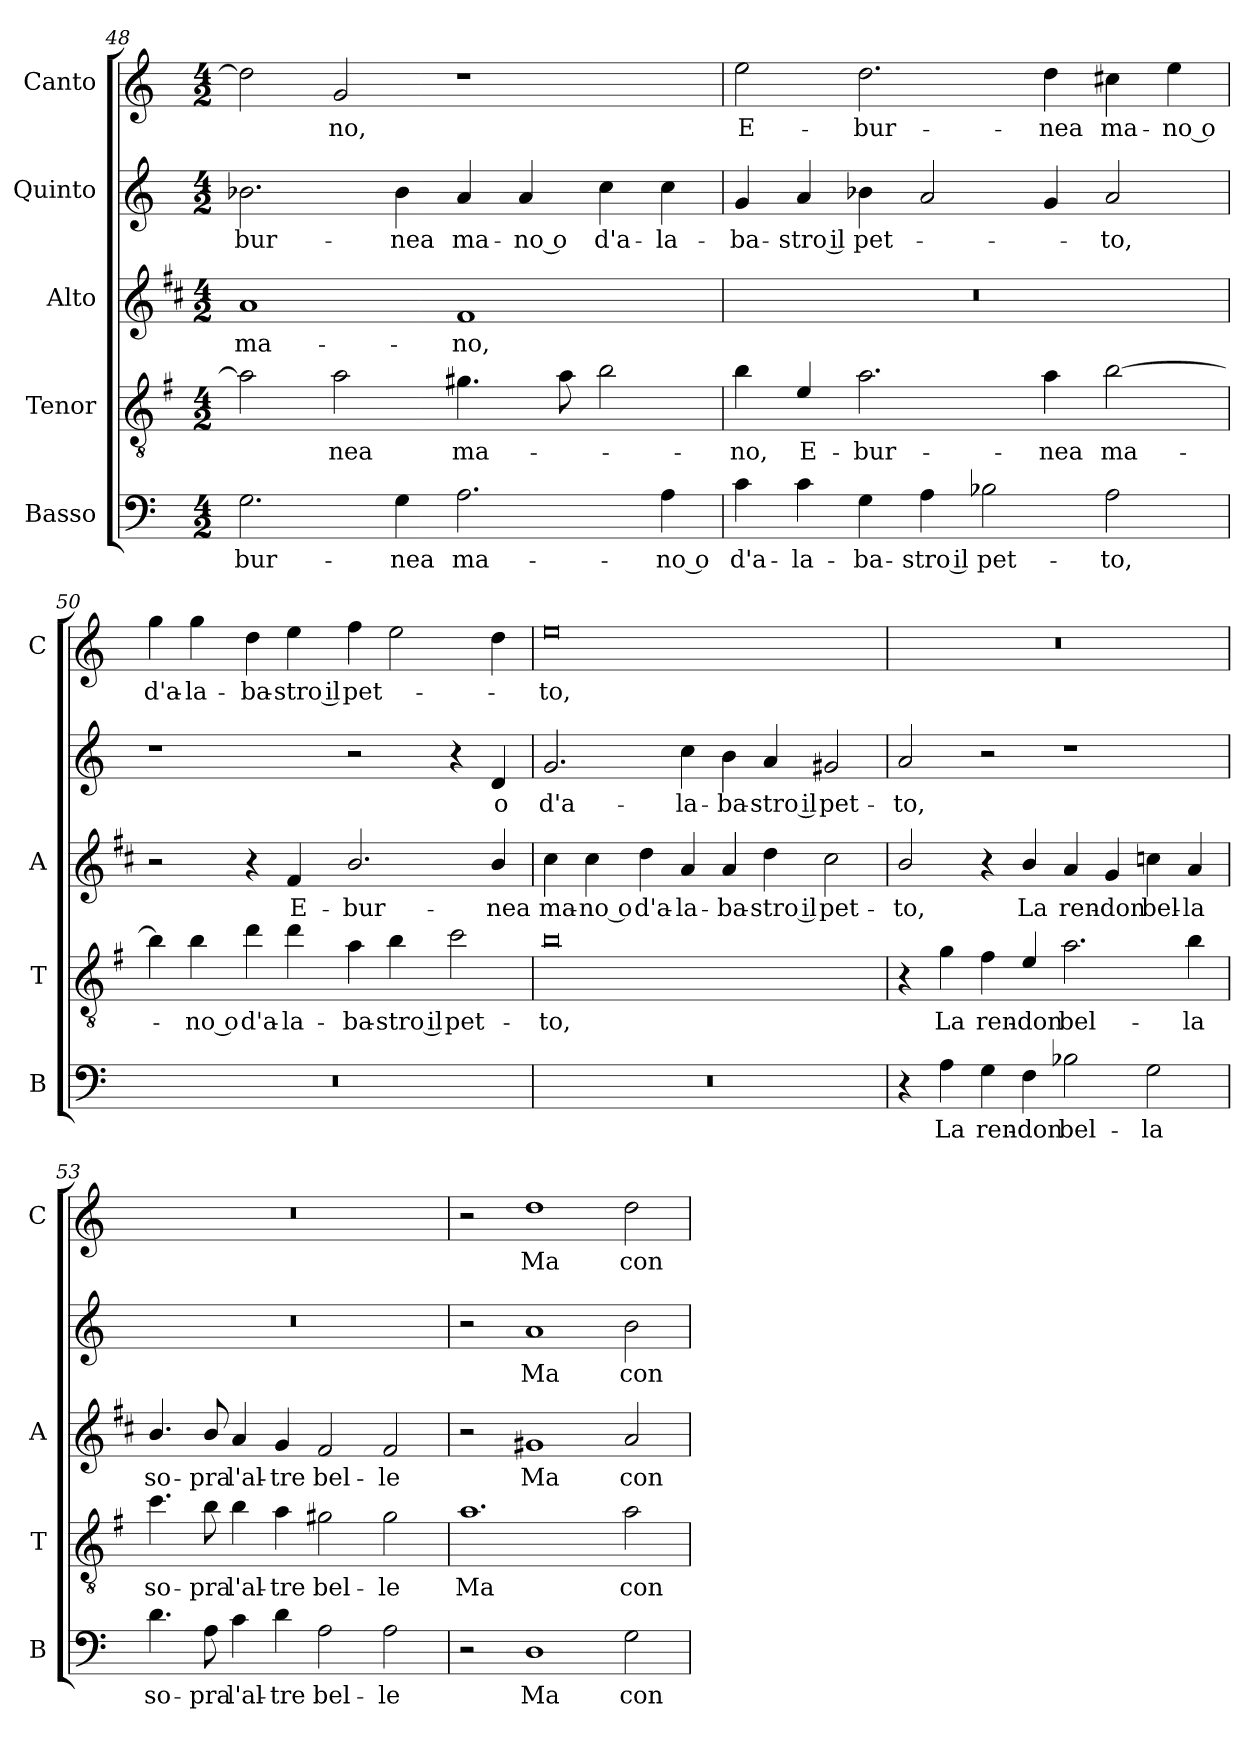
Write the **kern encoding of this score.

**kern	**text	**kern	**text	**kern	**text	**kern	**text	**kern	**text
*part5	*part5	*part4	*part4	*part3	*part3	*part2	*part2	*part1	*part1
*staff5	*staff5	*staff4	*staff4	*staff3	*staff3	*staff2	*staff2	*staff1	*staff1
*I"Basso	*	*I"Tenor	*	*I"Alto	*	*I"Quinto	*	*I"Canto	*
*I'B	*	*I'T	*	*I'A	*	*	*	*I'C	*
*clefF4	*	*clefGv2	*	*clefG2	*	*clefG2	*	*clefG2	*
*	*	*ITrd4c7	*	*ITrd1c2	*	*	*	*	*
*k[]	*	*k[]	*	*k[]	*	*k[]	*	*k[]	*
*C:	*	*C:	*	*C:	*	*C:	*	*C:	*
*M4/2	*	*M4/2	*	*M4/2	*	*M4/2	*	*M4/2	*
=48	=48	=48	=48	=48	=48	=48	=48	=48	=48
!	!LO:LY:b	!	!	!	!LO:LY:b	!	!LO:LY:b	!	!
2.G\	-bur-	2d\]	.	1g	ma-	2.b-X\	-bur-	2dd\]	.
!	!	!	!LO:LY:b	!	!	!	!	!	!LO:LY:b
.	.	2d\	-nea	.	.	.	.	2g/	-no,
!	!LO:LY:b	!	!	!	!	!	!LO:LY:b	!	!
4G\	-nea	.	.	.	.	4b-\	-nea	.	.
!	!LO:LY:b	!	!LO:LY:b	!	!LO:LY:b	!	!LO:LY:b	!	!
2.A\	ma-	4.c#X\	ma-	1e	-no,	4a/	ma-	1r	.
!	!	!	!	!	!	!	!LO:LY:b	!	!
.	.	.	.	.	.	4a/	-no o	.	.
.	.	8d\	.	.	.	.	.	.	.
!	!	!	!	!	!	!	!LO:LY:b	!	!
.	.	2e\	.	.	.	4cc\	d'a-	.	.
!	!LO:LY:b	!	!	!	!	!	!LO:LY:b	!	!
4A\	-no o	.	.	.	.	4cc\	-la-	.	.
=49	=49	=49	=49	=49	=49	=49	=49	=49	=49
!	!LO:LY:b	!	!LO:LY:b	!	!	!	!LO:LY:b	!	!LO:LY:b
4c\	d'a-	4e\	-no,	0r	.	4g/	-ba-	2ee\	E-
!	!LO:LY:b	!	!LO:LY:b	!	!	!	!LO:LY:b	!	!
4c\	-la-	4A/	E-	.	.	4a/	-stro il	.	.
!	!LO:LY:b	!	!LO:LY:b	!	!	!	!LO:LY:b	!	!LO:LY:b
4G\	-ba-	2.d\	-bur-	.	.	4b-X\	pet-	2.dd\	-bur-
!	!LO:LY:b	!	!	!	!	!	!	!	!
4A\	-stro il	.	.	.	.	2a/	.	.	.
!	!LO:LY:b	!	!	!	!	!	!	!	!
2B-X\	pet-	.	.	.	.	.	.	.	.
!	!	!	!LO:LY:b	!	!	!	!	!	!LO:LY:b
.	.	4d\	-nea	.	.	4g/	.	4dd\	-nea
!	!LO:LY:b	!	!LO:LY:b	!	!	!	!LO:LY:b	!	!LO:LY:b
2A\	-to,	[2e\	ma-	.	.	2a/	-to,	4cc#X\	ma-
!	!	!	!	!	!	!	!	!	!LO:LY:b
.	.	.	.	.	.	.	.	4ee\	-no o
!!LO:LB:g=z
=50	=50	=50	=50	=50	=50	=50	=50	=50	=50
!	!	!	!	!	!	!	!	!	!LO:LY:b
0r	.	4e\]	.	2r	.	1r	.	4gg\	d'a-
!	!	!	!LO:LY:b	!	!	!	!	!	!LO:LY:b
.	.	4e\	-no o	.	.	.	.	4gg\	-la-
!	!	!	!LO:LY:b	!	!	!	!	!	!LO:LY:b
.	.	4g\	d'a-	4r	.	.	.	4dd\	-ba-
!	!	!	!LO:LY:b	!	!LO:LY:b	!	!	!	!LO:LY:b
.	.	4g\	-la-	4e/	E-	.	.	4ee\	-stro il
!	!	!	!LO:LY:b	!	!LO:LY:b	!	!	!	!LO:LY:b
.	.	4d\	-ba-	2.a/	-bur-	2r	.	4ff\	pet-
!	!	!	!LO:LY:b	!	!	!	!	!	!
.	.	4e\	-stro il	.	.	.	.	2ee\	.
!	!	!	!LO:LY:b	!	!	!	!	!	!
.	.	2f\	pet-	.	.	4r	.	.	.
!	!	!	!	!	!LO:LY:b	!	!LO:LY:b	!	!
.	.	.	.	4a/	-nea	4d/	o	4dd\	.
=51	=51	=51	=51	=51	=51	=51	=51	=51	=51
!	!	!	!LO:LY:b	!	!LO:LY:b	!	!LO:LY:b	!	!LO:LY:b
0r	.	0e	-to,	4b\	ma-	2.g/	d'a-	0ee	-to,
!	!	!	!	!	!LO:LY:b	!	!	!	!
.	.	.	.	4b\	-no o	.	.	.	.
!	!	!	!	!	!LO:LY:b	!	!	!	!
.	.	.	.	4cc\	d'a-	.	.	.	.
!	!	!	!	!	!LO:LY:b	!	!LO:LY:b	!	!
.	.	.	.	4g/	-la-	4cc\	-la-	.	.
!	!	!	!	!	!LO:LY:b	!	!LO:LY:b	!	!
.	.	.	.	4g/	-ba-	4b\	-ba-	.	.
!	!	!	!	!	!LO:LY:b	!	!LO:LY:b	!	!
.	.	.	.	4cc\	-stro il	4a/	-stro il	.	.
!	!	!	!	!	!LO:LY:b	!	!LO:LY:b	!	!
.	.	.	.	2b\	pet-	2g#X/	pet-	.	.
=52	=52	=52	=52	=52	=52	=52	=52	=52	=52
!	!	!	!	!	!LO:LY:b	!	!LO:LY:b	!	!
4r	.	4r	.	2a/	-to,	2a/	-to,	0r	.
!	!LO:LY:b	!	!LO:LY:b	!	!	!	!	!	!
4A\	La	4c\	La	.	.	.	.	.	.
!	!LO:LY:b	!	!LO:LY:b	!	!	!	!	!	!
4G\	ren-	4B\	ren-	4r	.	2r	.	.	.
!	!LO:LY:b	!	!LO:LY:b	!	!LO:LY:b	!	!	!	!
4F\	-don	4A/	-don	4a/	La	.	.	.	.
!	!LO:LY:b	!	!LO:LY:b	!	!LO:LY:b	!	!	!	!
2B-X\	bel-	2.d\	bel-	4g/	ren-	1r	.	.	.
!	!	!	!	!	!LO:LY:b	!	!	!	!
.	.	.	.	4f/	-don	.	.	.	.
!	!LO:LY:b	!	!	!	!LO:LY:b	!	!	!	!
2G\	-la	.	.	4b-X\	bel-	.	.	.	.
!	!	!	!LO:LY:b	!	!LO:LY:b	!	!	!	!
.	.	4e\	-la	4g/	-la	.	.	.	.
=53	=53	=53	=53	=53	=53	=53	=53	=53	=53
!	!LO:LY:b	!	!LO:LY:b	!	!LO:LY:b	!	!	!	!
4.d\	so-	4.f\	so-	4.a/	so-	0r	.	0r	.
!	!LO:LY:b	!	!LO:LY:b	!	!LO:LY:b	!	!	!	!
8A\	-pra	8e\	-pra	8a/	-pra	.	.	.	.
!	!LO:LY:b	!	!LO:LY:b	!	!LO:LY:b	!	!	!	!
4c\	l'al-	4e\	l'al-	4g/	l'al-	.	.	.	.
!	!LO:LY:b	!	!LO:LY:b	!	!LO:LY:b	!	!	!	!
4d\	-tre	4d\	-tre	4f/	-tre	.	.	.	.
!	!LO:LY:b	!	!LO:LY:b	!	!LO:LY:b	!	!	!	!
2A\	bel-	2c#X\	bel-	2e/	bel-	.	.	.	.
!	!LO:LY:b	!	!LO:LY:b	!	!LO:LY:b	!	!	!	!
2A\	-le	2c#\	-le	2e/	-le	.	.	.	.
!!LO:LB:g=z
=54	=54	=54	=54	=54	=54	=54	=54	=54	=54
!	!	!	!LO:LY:b	!	!	!	!	!	!
2r	.	1.d	Ma	2r	.	2r	.	2r	.
!	!LO:LY:b	!	!	!	!LO:LY:b	!	!LO:LY:b	!	!LO:LY:b
1D	Ma	.	.	1f#X	Ma	1a	Ma	1dd	Ma
!	!LO:LY:b	!	!LO:LY:b	!	!LO:LY:b	!	!LO:LY:b	!	!LO:LY:b
2G\	con	2d\	con	2g/	con	2b\	con	2dd\	con
=	=	=	=	=	=	=	=	=	=
*-	*-	*-	*-	*-	*-	*-	*-	*-	*-
